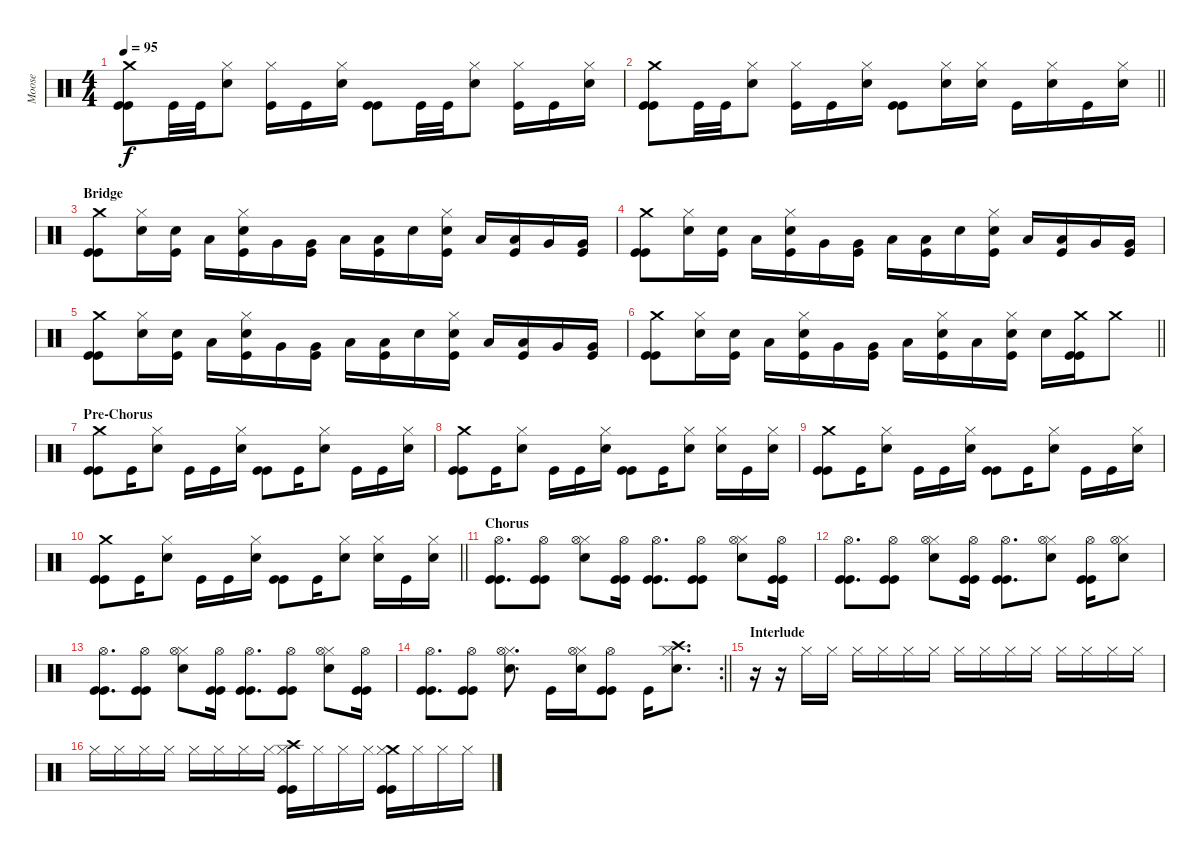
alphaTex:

\track ("Moose" "Moose") {instrument percussion}
\staff {score}
\articulation defaults
\ts (4 4)
\tempo 95
\clef neutral
\ks c
("Kick (hit)" "Crash medium (hit)" "Kick (hit)").8{dy f} "Kick (hit)".32 "Kick (hit)".32 ("Snare (hit) 2" "Hi-Hat (closed)").8 ("Kick (hit)" "Hi-Hat (closed)").16 "Kick (hit)".16 ("Snare (hit) 2" "Hi-Hat (closed)").16 ("Kick (hit)" "Kick (hit)").8 "Kick (hit)".32 "Kick (hit)".32 ("Snare (hit) 2" "Hi-Hat (closed)").8 ("Kick (hit)" "Hi-Hat (closed)").16 "Kick (hit)".16 ("Snare (hit) 2" "Hi-Hat (closed)").16 |
\barLineRight lightlight
("Kick (hit)" "Crash medium (hit)" "Kick (hit)").8 "Kick (hit)".32 "Kick (hit)".32 ("Snare (hit) 2" "Hi-Hat (closed)").8 ("Kick (hit)" "Hi-Hat (closed)").16 "Kick (hit)".16 ("Snare (hit) 2" "Hi-Hat (closed)").16 ("Kick (hit)" "Kick (hit)").8 ("Electric Snare (hit)" "Hi-Hat (closed)").16 ("Electric Snare (hit)" "Hi-Hat (closed)").16 "Kick (hit)".16 ("Electric Snare (hit)" "Hi-Hat (closed)").16 "Kick (hit)".16 ("Snare (hit) 2" "Hi-Hat (closed)").16 |
\section ("" "Bridge")
("Kick (hit)" "Crash medium (hit)" "Kick (hit)").8 ("Electric Snare (hit)" "Hi-Hat (closed)").16 ("Electric Snare (hit)" "Kick (hit)").16 "Low Floor Tom (hit)".16 ("Hi-Hat (closed)" "Kick (hit)" "Snare (hit) 2").16 "Very Low Tom (hit)".16 ("Very Low Tom (hit)" "Kick (hit)").16 "Low Floor Tom (hit)".16 ("Low Floor Tom (hit)" "Kick (hit)").16 "Electric Snare (hit)".16 ("Hi-Hat (closed)" "Kick (hit)" "Snare (hit) 2").16 "Low Floor Tom (hit)".16 ("Low Floor Tom (hit)" "Kick (hit)").16 "Very Low Tom (hit)".16 ("Very Low Tom (hit)" "Kick (hit)").16 |
("Kick (hit)" "Crash medium (hit)" "Kick (hit)").8 ("Electric Snare (hit)" "Hi-Hat (closed)").16 ("Electric Snare (hit)" "Kick (hit)").16 "Low Floor Tom (hit)".16 ("Hi-Hat (closed)" "Kick (hit)" "Snare (hit) 2").16 "Very Low Tom (hit)".16 ("Very Low Tom (hit)" "Kick (hit)").16 "Low Floor Tom (hit)".16 ("Low Floor Tom (hit)" "Kick (hit)").16 "Electric Snare (hit)".16 ("Hi-Hat (closed)" "Kick (hit)" "Snare (hit) 2").16 "Low Floor Tom (hit)".16 ("Low Floor Tom (hit)" "Kick (hit)").16 "Very Low Tom (hit)".16 ("Very Low Tom (hit)" "Kick (hit)").16 |
("Kick (hit)" "Crash medium (hit)" "Kick (hit)").8 ("Electric Snare (hit)" "Hi-Hat (closed)").16 ("Electric Snare (hit)" "Kick (hit)").16 "Low Floor Tom (hit)".16 ("Hi-Hat (closed)" "Kick (hit)" "Snare (hit) 2").16 "Very Low Tom (hit)".16 ("Very Low Tom (hit)" "Kick (hit)").16 "Low Floor Tom (hit)".16 ("Low Floor Tom (hit)" "Kick (hit)").16 "Electric Snare (hit)".16 ("Hi-Hat (closed)" "Kick (hit)" "Snare (hit) 2").16 "Low Floor Tom (hit)".16 ("Low Floor Tom (hit)" "Kick (hit)").16 "Very Low Tom (hit)".16 ("Very Low Tom (hit)" "Kick (hit)").16 |
\barLineRight lightlight
("Kick (hit)" "Crash medium (hit)" "Kick (hit)").8 ("Electric Snare (hit)" "Hi-Hat (closed)").16 ("Electric Snare (hit)" "Kick (hit)").16 "Low Floor Tom (hit)".16 ("Hi-Hat (closed)" "Kick (hit)" "Snare (hit) 2").16 "Very Low Tom (hit)".16 ("Very Low Tom (hit)" "Kick (hit)").16 "Low Floor Tom (hit)".16 ("Hi-Hat (closed)" "Kick (hit)" "Snare (hit) 2").16 "Low Floor Tom (hit)".16 ("Hi-Hat (closed)" "Kick (hit)" "Snare (hit) 2").16 "Electric Snare (hit)".16 ("Kick (hit)" "Crash medium (hit)" "Kick (hit)").16 "Crash medium (hit)".8 |
\section ("" "Pre-Chorus")
("Kick (hit)" "Crash medium (hit)" "Kick (hit)").8 "Kick (hit)".16 ("Snare (hit) 2" "Hi-Hat (closed)").8 "Kick (hit)".16 "Kick (hit)".16 ("Snare (hit) 2" "Hi-Hat (closed)").16 ("Kick (hit)" "Kick (hit)").8 "Kick (hit)".16 ("Snare (hit) 2" "Hi-Hat (closed)").8 "Kick (hit)".16 "Kick (hit)".16 ("Snare (hit) 2" "Hi-Hat (closed)").16 |
("Kick (hit)" "Crash medium (hit)" "Kick (hit)").8 "Kick (hit)".16 ("Snare (hit) 2" "Hi-Hat (closed)").8 "Kick (hit)".16 "Kick (hit)".16 ("Snare (hit) 2" "Hi-Hat (closed)").16 ("Kick (hit)" "Kick (hit)").8 "Kick (hit)".16 ("Snare (hit) 2" "Hi-Hat (closed)").8 ("Snare (hit) 2" "Hi-Hat (closed)").16 "Kick (hit)".16 ("Snare (hit) 2" "Hi-Hat (closed)").16 |
("Kick (hit)" "Crash medium (hit)" "Kick (hit)").8 "Kick (hit)".16 ("Snare (hit) 2" "Hi-Hat (closed)").8 "Kick (hit)".16 "Kick (hit)".16 ("Snare (hit) 2" "Hi-Hat (closed)").16 ("Kick (hit)" "Kick (hit)").8 "Kick (hit)".16 ("Snare (hit) 2" "Hi-Hat (closed)").8 "Kick (hit)".16 "Kick (hit)".16 ("Snare (hit) 2" "Hi-Hat (closed)").16 |
\barLineRight lightlight
("Kick (hit)" "Crash medium (hit)" "Kick (hit)").8 "Kick (hit)".16 ("Snare (hit) 2" "Hi-Hat (closed)").8 "Kick (hit)".16 "Kick (hit)".16 ("Snare (hit) 2" "Hi-Hat (closed)").16 ("Kick (hit)" "Kick (hit)").8 "Kick (hit)".16 ("Snare (hit) 2" "Hi-Hat (closed)").8 ("Snare (hit) 2" "Hi-Hat (closed)").16 "Kick (hit)".16 ("Snare (hit) 2" "Hi-Hat (closed)").16 |
\section ("" "Chorus")
("Kick (hit)" "Kick (hit)" "Hi-Hat (open)").8{d} ("Kick (hit)" "Kick (hit)" "Hi-Hat (open)").8 ("Snare (hit) 2" "Hi-Hat (closed)" "Hi-Hat (open)").8 ("Kick (hit)" "Kick (hit)" "Hi-Hat (open)").16 ("Kick (hit)" "Kick (hit)" "Hi-Hat (open)").8{d} ("Kick (hit)" "Kick (hit)" "Hi-Hat (open)").8 ("Snare (hit) 2" "Hi-Hat (closed)" "Hi-Hat (open)").8 ("Kick (hit)" "Kick (hit)" "Hi-Hat (open)").16 |
("Kick (hit)" "Kick (hit)" "Hi-Hat (open)").8{d} ("Kick (hit)" "Kick (hit)" "Hi-Hat (open)").8 ("Snare (hit) 2" "Hi-Hat (closed)" "Hi-Hat (open)").8 ("Kick (hit)" "Kick (hit)" "Hi-Hat (open)").16 ("Kick (hit)" "Kick (hit)" "Hi-Hat (open)").8{d} ("Snare (hit) 2" "Hi-Hat (closed)" "Hi-Hat (open)").8 ("Kick (hit)" "Kick (hit)" "Hi-Hat (open)").16 ("Snare (hit) 2" "Hi-Hat (closed)" "Hi-Hat (open)").8 |
("Kick (hit)" "Kick (hit)" "Hi-Hat (open)").8{d} ("Kick (hit)" "Kick (hit)" "Hi-Hat (open)").8 ("Snare (hit) 2" "Hi-Hat (closed)" "Hi-Hat (open)").8 ("Kick (hit)" "Kick (hit)" "Hi-Hat (open)").16 ("Kick (hit)" "Kick (hit)" "Hi-Hat (open)").8{d} ("Kick (hit)" "Kick (hit)" "Hi-Hat (open)").8 ("Snare (hit) 2" "Hi-Hat (closed)" "Hi-Hat (open)").8 ("Kick (hit)" "Kick (hit)" "Hi-Hat (open)").16 |
\rc 2
\barLineRight lightlight
("Kick (hit)" "Kick (hit)" "Hi-Hat (open)").8{d} ("Kick (hit)" "Kick (hit)" "Hi-Hat (open)").8 ("Snare (hit) 2" "Hi-Hat (closed)" "Hi-Hat (open)").8{d} "Kick (hit)".16 ("Snare (hit) 2" "Hi-Hat (closed)" "Hi-Hat (open)").16 ("Kick (hit)" "Kick (hit)" "Hi-Hat (open)").8 "Kick (hit)".16 ("Snare (hit) 2" "Hi-Hat (closed)" "Crash high (hit)").8{d} |
\section ("" "Interlude")
r.16 r.16 "Hi-Hat (closed)".16 "Hi-Hat (closed)".16 "Hi-Hat (closed)".16 "Hi-Hat (closed)".16 "Hi-Hat (closed)".16 "Hi-Hat (closed)".16 "Hi-Hat (closed)".16 "Hi-Hat (closed)".16 "Hi-Hat (closed)".16 "Hi-Hat (closed)".16 "Hi-Hat (closed)".16 "Hi-Hat (closed)".16 "Hi-Hat (closed)".16 "Hi-Hat (closed)".16 |
"Hi-Hat (closed)".16 "Hi-Hat (closed)".16 "Hi-Hat (closed)".16 "Hi-Hat (closed)".16 "Hi-Hat (closed)".16 "Hi-Hat (closed)".16 "Hi-Hat (closed)".16 "Hi-Hat (closed)".16 ("Kick (hit)" "Kick (hit)" "Crash high (hit)" "Hi-Hat (closed)").16 "Hi-Hat (closed)".16 "Hi-Hat (closed)".16 "Hi-Hat (closed)".16 ("Kick (hit)" "Kick (hit)" "Crash medium (hit)" "Hi-Hat (closed)").16 "Hi-Hat (closed)".16 "Hi-Hat (closed)".16 "Hi-Hat (closed)".16
